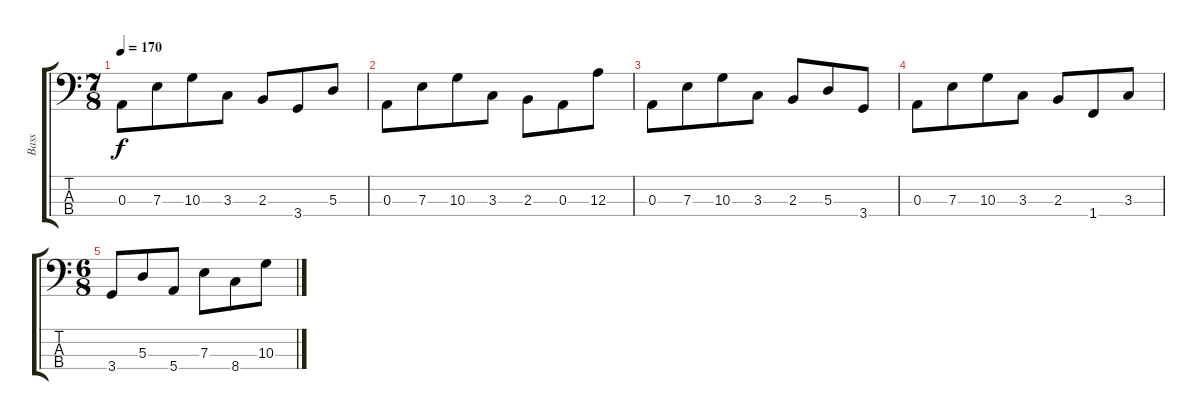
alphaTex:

\track ("Bass" "Bass") {instrument electricbassfinger}
\staff {score tabs}
\tuning (G2 D2 A1 E1) {hide}
\ts (7 8)
\tempo 170
\clef f4
\ks c
0.3.8{dy f} 7.3.8 10.3.8 3.3.8 2.3.8 3.4.8 5.3.8 |
0.3.8 7.3.8 10.3.8 3.3.8 2.3.8 0.3.8 12.3.8 |
0.3.8 7.3.8 10.3.8 3.3.8 2.3.8 5.3.8 3.4.8 |
0.3.8 7.3.8 10.3.8 3.3.8 2.3.8 1.4.8 3.3.8 |
\ts (6 8)
3.4.8 5.3.8 5.4.8 7.3.8 8.4.8 10.3.8
